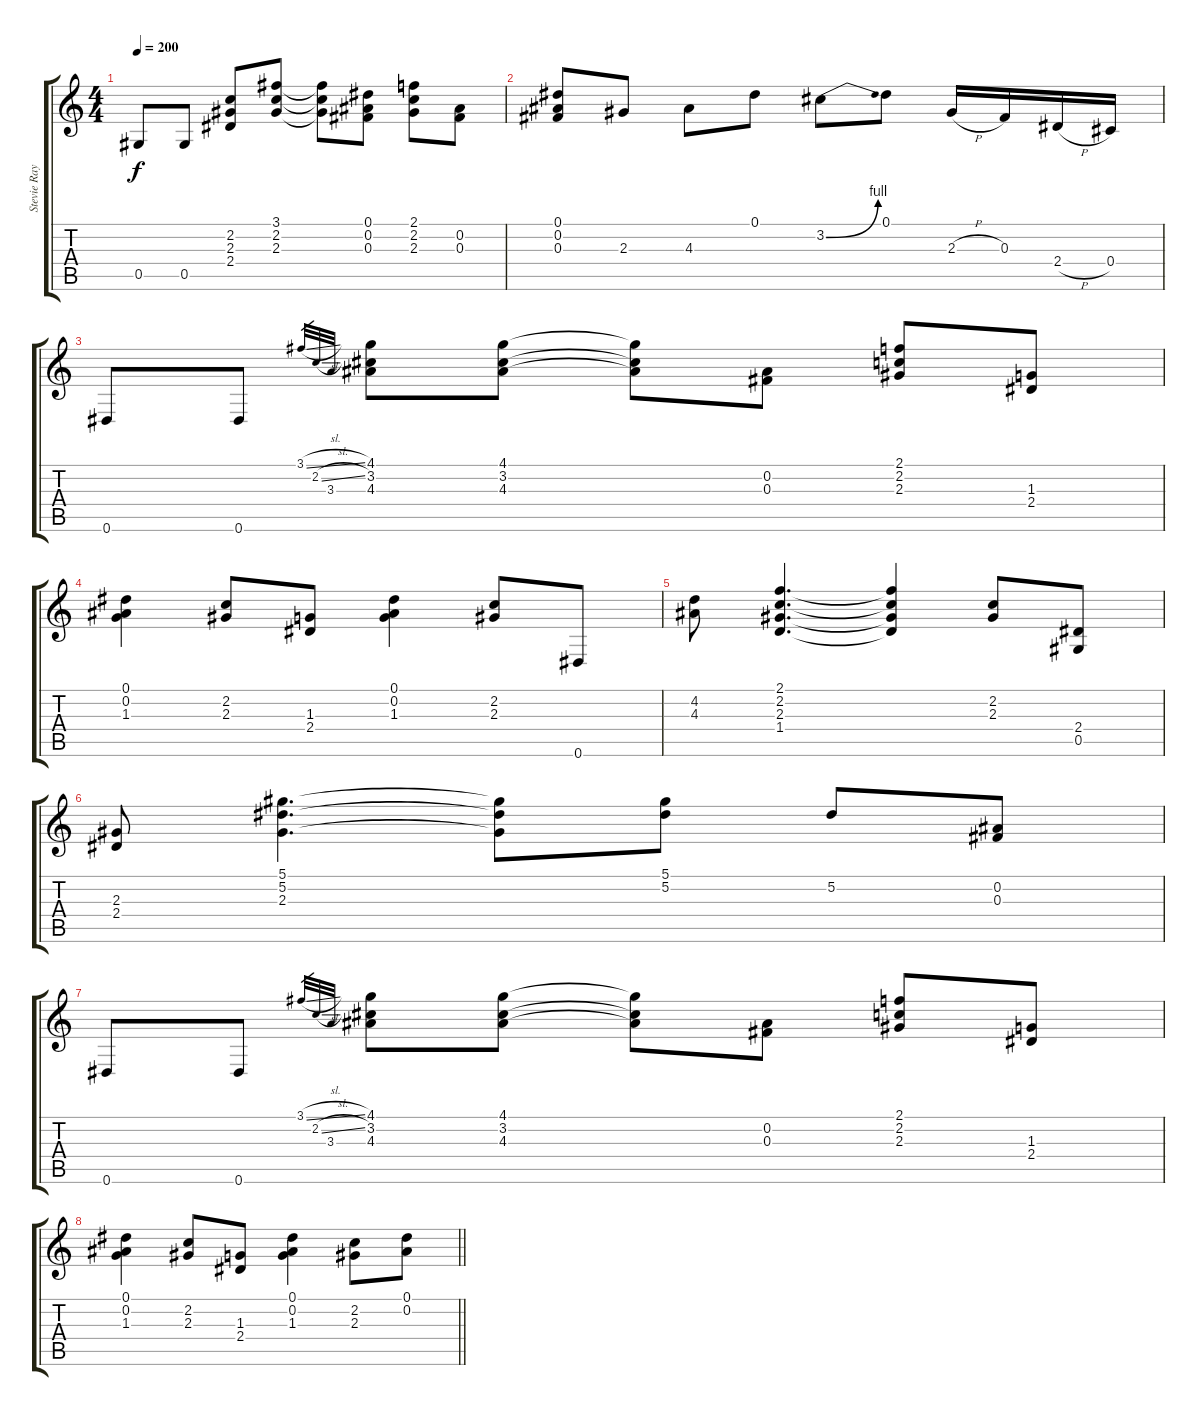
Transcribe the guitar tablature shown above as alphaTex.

\track ("Stevie Ray Vaughan" "Stevie Ray") {instrument overdrivenguitar}
\staff {score tabs}
\tuning (Eb4 Bb3 Gb3 Db3 Ab2 Eb2) {hide}
\ts (4 4)
\tempo 200
\clef g2
\ks c
0.5.8{dy f} 0.5.8 (2.2 2.3 2.4).8 (3.1 2.2 2.3).8 (3.1{t} 2.2{t} 2.3{t}).8 (0.1 0.2 0.3).8 (2.1 2.2 2.3).8 (0.2 0.3).8 |
(0.1 0.2 0.3).8 2.3.8 4.3.8 0.1.8 3.2{be (bend 0 0 60 4)}.8 0.1.8 2.3{h}.16 0.3.16 2.4{h}.16 0.4.16 |
0.6.8 0.6.8 3.1{sl}.32{gr} 2.2{sl}.32{gr} 3.3.32{gr} (4.1 3.2 4.3).8 (4.1 3.2 4.3).8 (4.1{t} 3.2{t} 4.3{t}).8 (0.2 0.3).8 (2.1 2.2 2.3).8 (1.3 2.4).8 |
(0.1 0.2 1.3).4 (2.2 2.3).8 (1.3 2.4).8 (0.1 0.2 1.3).4 (2.2 2.3).8 0.6.8 |
(4.2 4.3).8 (2.1 2.2 2.3 1.4).4{d} (2.1{t} 2.2{t} 2.3{t} 1.4{t}).4 (2.2 2.3).8 (2.4 0.5).8 |
(2.3 2.4).8 (5.1 5.2 2.3).4{d} (5.1{t} 5.2{t} 2.3{t}).8 (5.1 5.2).8 5.2.8 (0.2 0.3).8 |
0.6.8 0.6.8 3.1{sl}.32{gr} 2.2{sl}.32{gr} 3.3.32{gr} (4.1 3.2 4.3).8 (4.1 3.2 4.3).8 (4.1{t} 3.2{t} 4.3{t}).8 (0.2 0.3).8 (2.1 2.2 2.3).8 (1.3 2.4).8 |
\barLineRight lightlight
(0.1 0.2 1.3).4 (2.2 2.3).8 (1.3 2.4).8 (0.1 0.2 1.3).4 (2.2 2.3).8 (0.1 0.2).8
